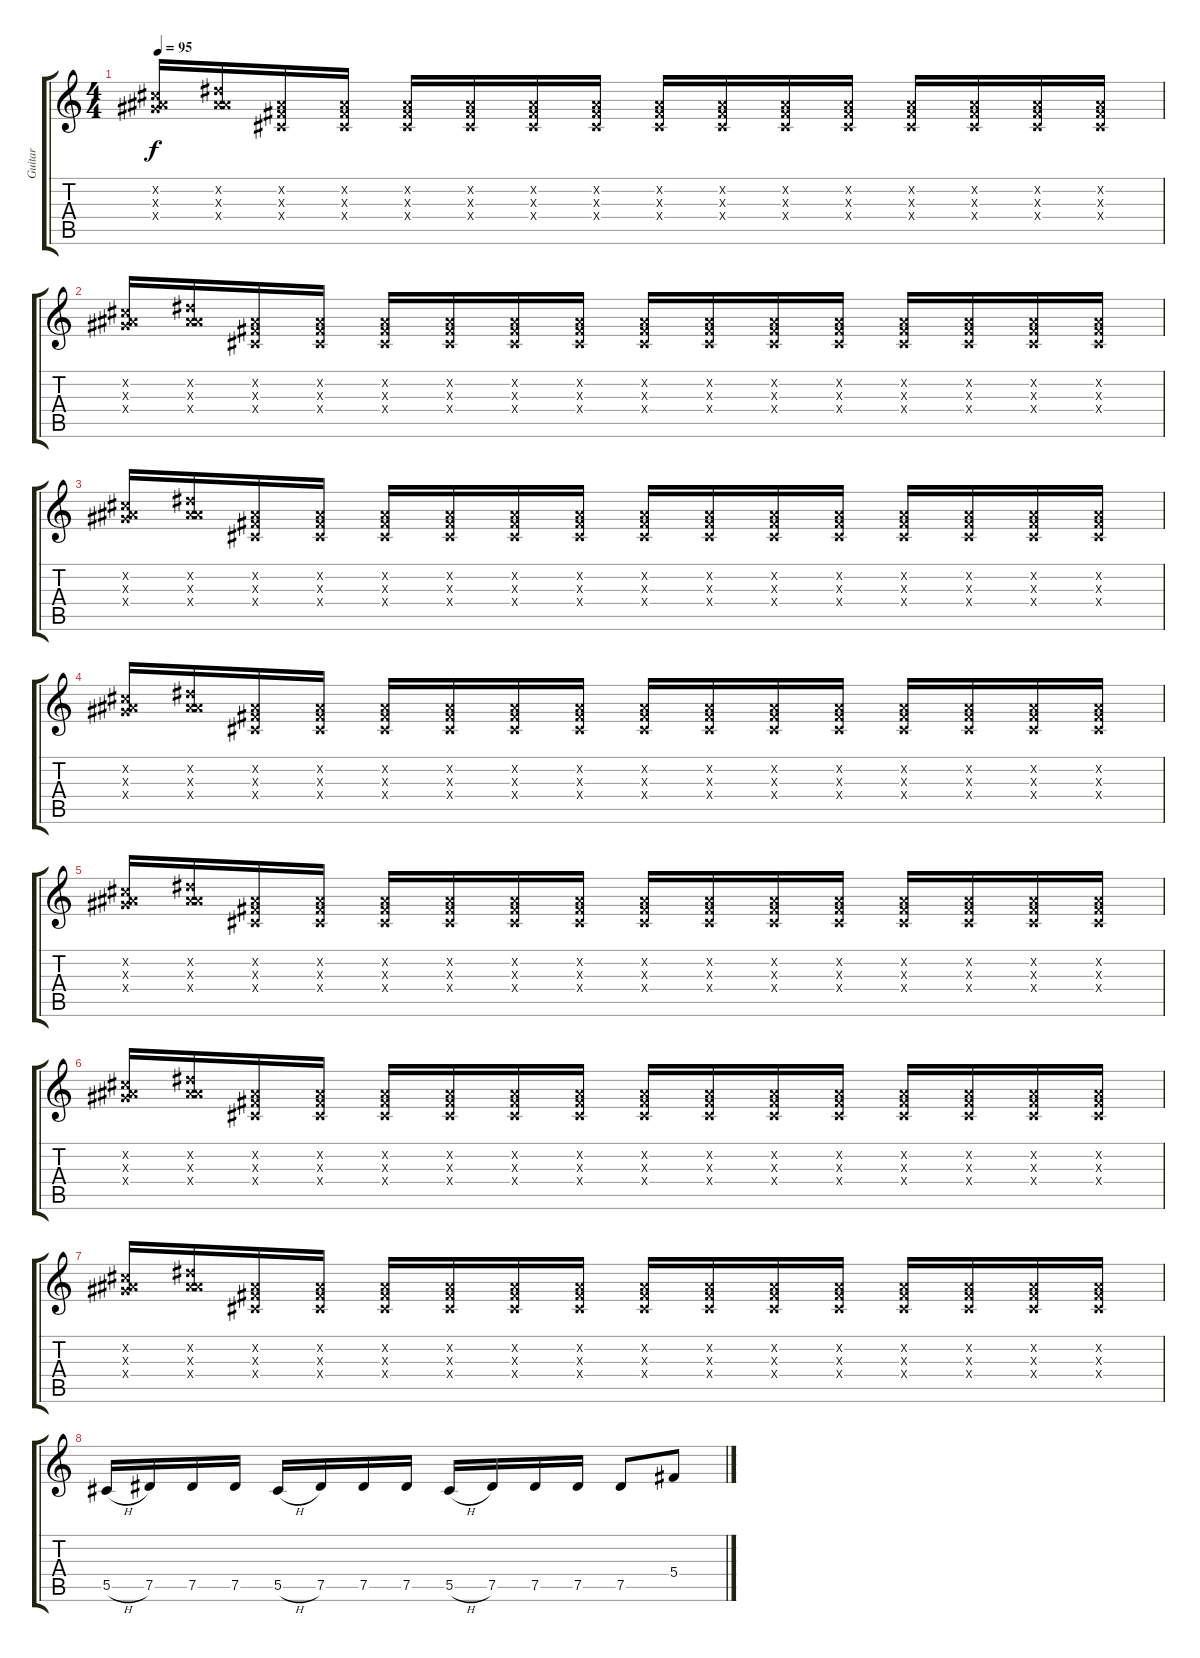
\track ("Guitar" "Guitar") {instrument overdrivenguitar}
\staff {score tabs}
\tuning (Eb4 Bb3 Gb3 Db3 Ab2 Eb2) {hide}
\ts (4 4)
\tempo 95
\clef g2
\ks c
(0.2{x} 7.3{x} 7.4{x}).16{dy f} (0.2{x} 9.3{x} 9.4{x}).16 (0.2{x} 0.3{x} 0.4{x}).16 (0.2{x} 0.3{x} 0.4{x}).16 (0.2{x} 0.3{x} 0.4{x}).16 (0.2{x} 0.3{x} 0.4{x}).16 (0.2{x} 0.3{x} 0.4{x}).16 (0.2{x} 0.3{x} 0.4{x}).16 (0.2{x} 0.3{x} 0.4{x}).16 (0.2{x} 0.3{x} 0.4{x}).16 (0.2{x} 0.3{x} 0.4{x}).16 (0.2{x} 0.3{x} 0.4{x}).16 (0.2{x} 0.3{x} 0.4{x}).16 (0.2{x} 0.3{x} 0.4{x}).16 (0.2{x} 0.3{x} 0.4{x}).16 (0.2{x} 0.3{x} 0.4{x}).16 |
(0.2{x} 7.3{x} 7.4{x}).16 (0.2{x} 9.3{x} 9.4{x}).16 (0.2{x} 0.3{x} 0.4{x}).16 (0.2{x} 0.3{x} 0.4{x}).16 (0.2{x} 0.3{x} 0.4{x}).16 (0.2{x} 0.3{x} 0.4{x}).16 (0.2{x} 0.3{x} 0.4{x}).16 (0.2{x} 0.3{x} 0.4{x}).16 (0.2{x} 0.3{x} 0.4{x}).16 (0.2{x} 0.3{x} 0.4{x}).16 (0.2{x} 0.3{x} 0.4{x}).16 (0.2{x} 0.3{x} 0.4{x}).16 (0.2{x} 0.3{x} 0.4{x}).16 (0.2{x} 0.3{x} 0.4{x}).16 (0.2{x} 0.3{x} 0.4{x}).16 (0.2{x} 0.3{x} 0.4{x}).16 |
(0.2{x} 7.3{x} 7.4{x}).16 (0.2{x} 9.3{x} 9.4{x}).16 (0.2{x} 0.3{x} 0.4{x}).16 (0.2{x} 0.3{x} 0.4{x}).16 (0.2{x} 0.3{x} 0.4{x}).16 (0.2{x} 0.3{x} 0.4{x}).16 (0.2{x} 0.3{x} 0.4{x}).16 (0.2{x} 0.3{x} 0.4{x}).16 (0.2{x} 0.3{x} 0.4{x}).16 (0.2{x} 0.3{x} 0.4{x}).16 (0.2{x} 0.3{x} 0.4{x}).16 (0.2{x} 0.3{x} 0.4{x}).16 (0.2{x} 0.3{x} 0.4{x}).16 (0.2{x} 0.3{x} 0.4{x}).16 (0.2{x} 0.3{x} 0.4{x}).16 (0.2{x} 0.3{x} 0.4{x}).16 |
(0.2{x} 7.3{x} 7.4{x}).16{volume 0} (0.2{x} 9.3{x} 9.4{x}).16 (0.2{x} 0.3{x} 0.4{x}).16 (0.2{x} 0.3{x} 0.4{x}).16 (0.2{x} 0.3{x} 0.4{x}).16 (0.2{x} 0.3{x} 0.4{x}).16 (0.2{x} 0.3{x} 0.4{x}).16 (0.2{x} 0.3{x} 0.4{x}).16 (0.2{x} 0.3{x} 0.4{x}).16 (0.2{x} 0.3{x} 0.4{x}).16 (0.2{x} 0.3{x} 0.4{x}).16 (0.2{x} 0.3{x} 0.4{x}).16 (0.2{x} 0.3{x} 0.4{x}).16 (0.2{x} 0.3{x} 0.4{x}).16 (0.2{x} 0.3{x} 0.4{x}).16 (0.2{x} 0.3{x} 0.4{x}).16 |
(0.2{x} 7.3{x} 7.4{x}).16 (0.2{x} 9.3{x} 9.4{x}).16 (0.2{x} 0.3{x} 0.4{x}).16 (0.2{x} 0.3{x} 0.4{x}).16 (0.2{x} 0.3{x} 0.4{x}).16 (0.2{x} 0.3{x} 0.4{x}).16 (0.2{x} 0.3{x} 0.4{x}).16 (0.2{x} 0.3{x} 0.4{x}).16 (0.2{x} 0.3{x} 0.4{x}).16 (0.2{x} 0.3{x} 0.4{x}).16 (0.2{x} 0.3{x} 0.4{x}).16 (0.2{x} 0.3{x} 0.4{x}).16 (0.2{x} 0.3{x} 0.4{x}).16 (0.2{x} 0.3{x} 0.4{x}).16 (0.2{x} 0.3{x} 0.4{x}).16 (0.2{x} 0.3{x} 0.4{x}).16 |
(0.2{x} 7.3{x} 7.4{x}).16 (0.2{x} 9.3{x} 9.4{x}).16 (0.2{x} 0.3{x} 0.4{x}).16 (0.2{x} 0.3{x} 0.4{x}).16 (0.2{x} 0.3{x} 0.4{x}).16 (0.2{x} 0.3{x} 0.4{x}).16 (0.2{x} 0.3{x} 0.4{x}).16 (0.2{x} 0.3{x} 0.4{x}).16 (0.2{x} 0.3{x} 0.4{x}).16 (0.2{x} 0.3{x} 0.4{x}).16 (0.2{x} 0.3{x} 0.4{x}).16 (0.2{x} 0.3{x} 0.4{x}).16 (0.2{x} 0.3{x} 0.4{x}).16 (0.2{x} 0.3{x} 0.4{x}).16 (0.2{x} 0.3{x} 0.4{x}).16 (0.2{x} 0.3{x} 0.4{x}).16 |
(0.2{x} 7.3{x} 7.4{x}).16 (0.2{x} 9.3{x} 9.4{x}).16 (0.2{x} 0.3{x} 0.4{x}).16 (0.2{x} 0.3{x} 0.4{x}).16 (0.2{x} 0.3{x} 0.4{x}).16 (0.2{x} 0.3{x} 0.4{x}).16 (0.2{x} 0.3{x} 0.4{x}).16 (0.2{x} 0.3{x} 0.4{x}).16 (0.2{x} 0.3{x} 0.4{x}).16 (0.2{x} 0.3{x} 0.4{x}).16 (0.2{x} 0.3{x} 0.4{x}).16 (0.2{x} 0.3{x} 0.4{x}).16 (0.2{x} 0.3{x} 0.4{x}).16 (0.2{x} 0.3{x} 0.4{x}).16 (0.2{x} 0.3{x} 0.4{x}).16 (0.2{x} 0.3{x} 0.4{x}).16 |
5.5{h}.16{volume 12} 7.5.16 7.5.16 7.5.16 5.5{h}.16 7.5.16 7.5.16 7.5.16 5.5{h}.16 7.5.16 7.5.16 7.5.16 7.5.8 5.4.8
